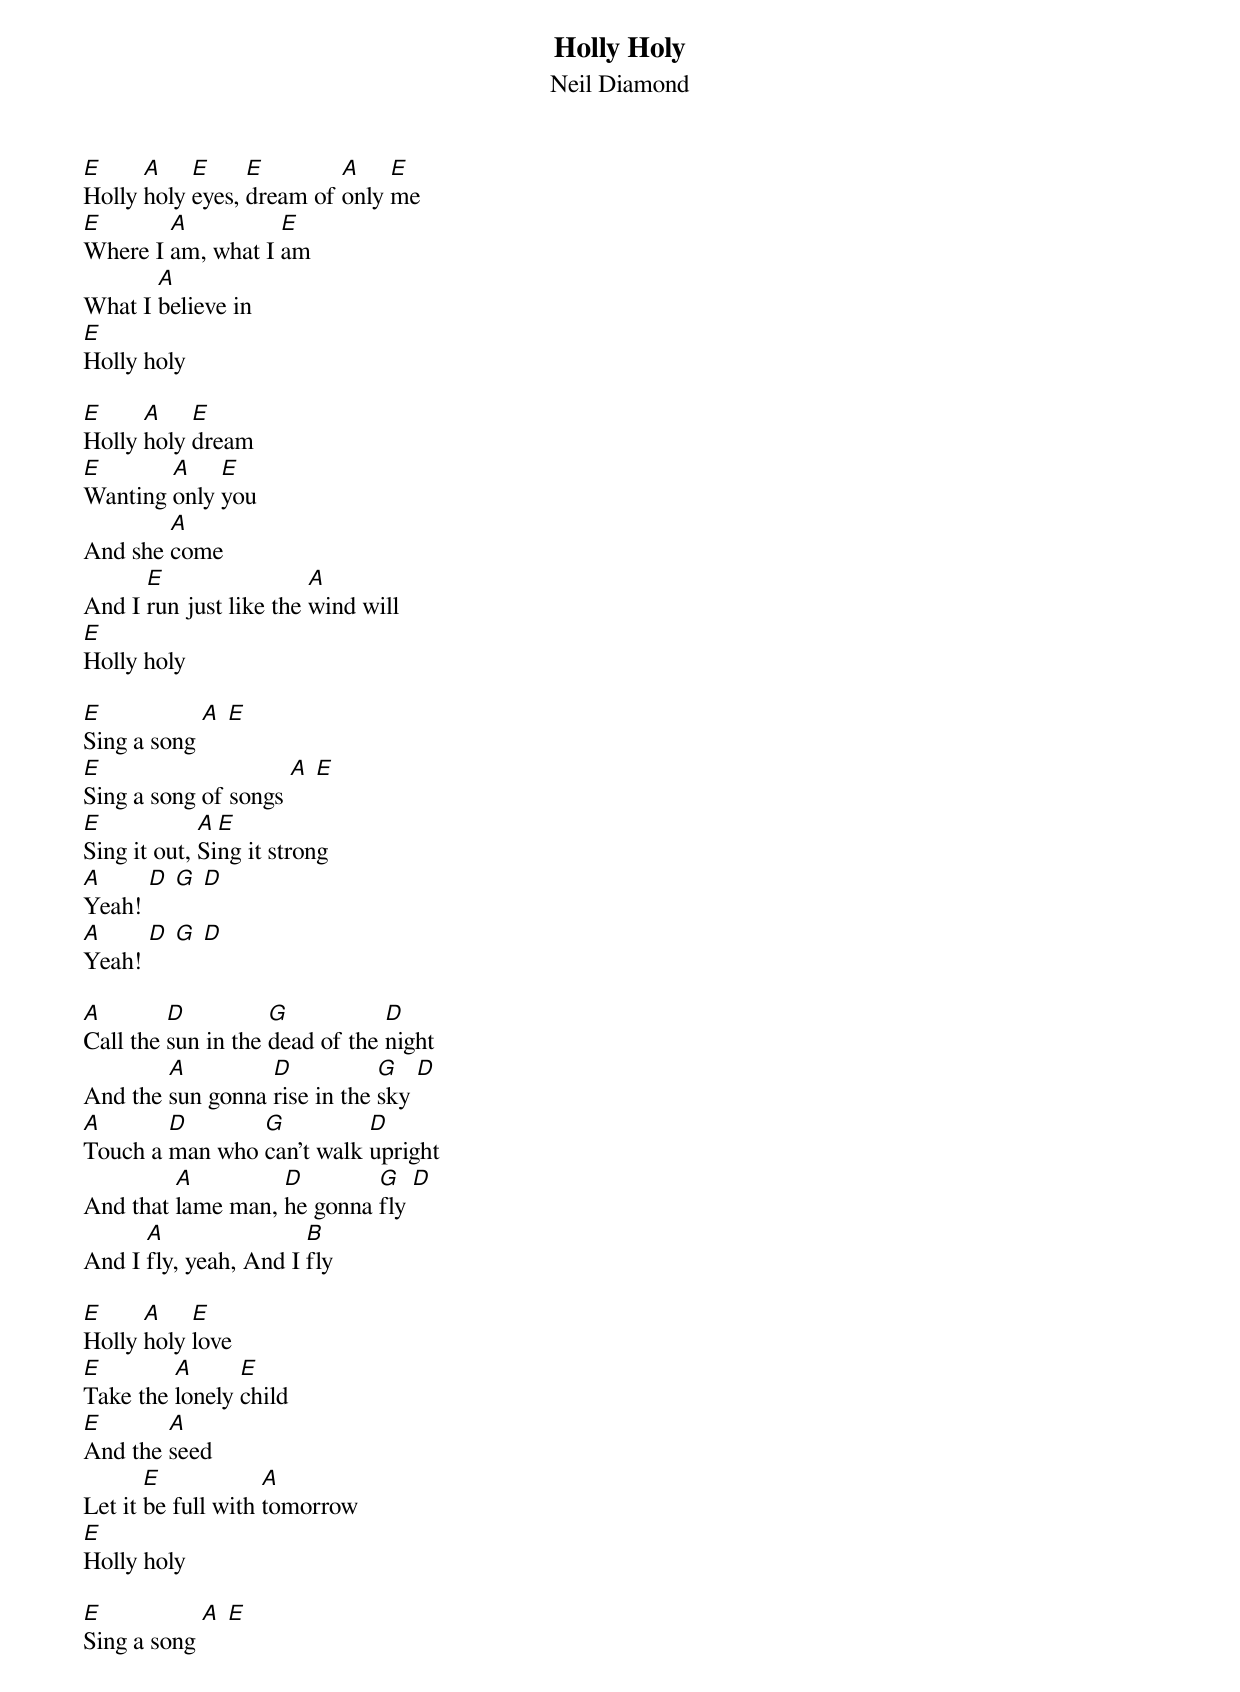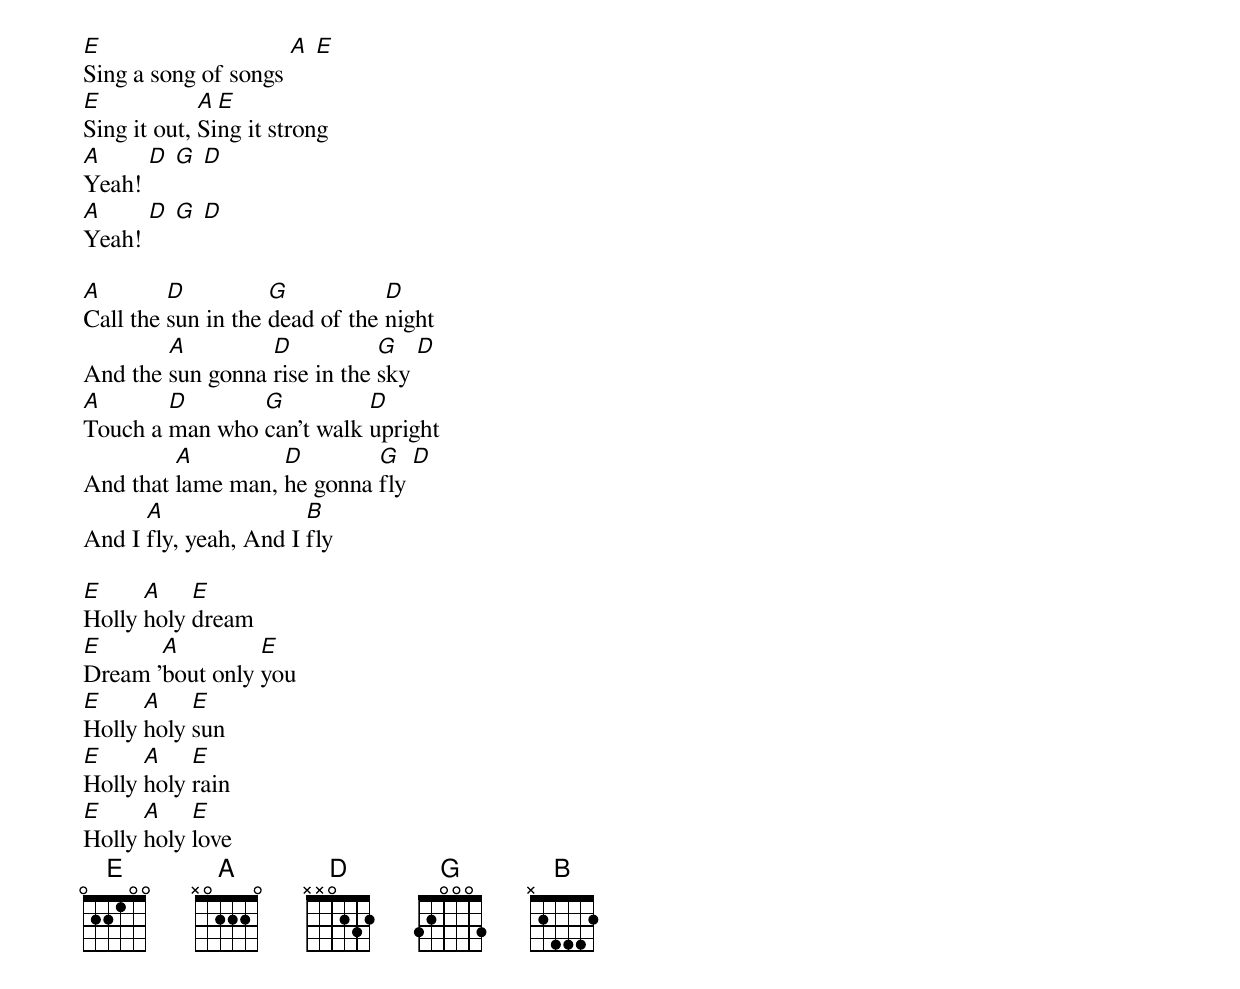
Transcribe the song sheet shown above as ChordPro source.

{title: Holly Holy}
{subtitle: Neil Diamond}

[E]Holly [A]holy [E]eyes, [E]dream of [A]only [E]me
[E]Where I [A]am, what I [E]am
What I [A]believe in
[E]Holly holy

[E]Holly [A]holy [E]dream
[E]Wanting [A]only [E]you
And she [A]come
And I [E]run just like the [A]wind will
[E]Holly holy

[E]Sing a song [A] [E]
[E]Sing a song of songs [A] [E]
[E]Sing it out, [A]Si[E]ng it strong
[A]Yeah! [D] [G] [D]
[A]Yeah! [D] [G] [D]

[A]Call the [D]sun in the [G]dead of the [D]night
And the [A]sun gonna [D]rise in the [G]sky [D]
[A]Touch a [D]man who [G]can't walk [D]upright
And that [A]lame man, [D]he gonna [G]fly [D]
And I [A]fly, yeah, And I [B]fly

[E]Holly [A]holy [E]love
[E]Take the [A]lonely [E]child
[E]And the [A]seed
Let it [E]be full with [A]tomorrow
[E]Holly holy

[E]Sing a song [A] [E]
[E]Sing a song of songs [A] [E]
[E]Sing it out, [A]Si[E]ng it strong
[A]Yeah! [D] [G] [D]
[A]Yeah! [D] [G] [D]

[A]Call the [D]sun in the [G]dead of the [D]night
And the [A]sun gonna [D]rise in the [G]sky [D]
[A]Touch a [D]man who [G]can't walk [D]upright
And that [A]lame man, [D]he gonna [G]fly [D]
And I [A]fly, yeah, And I [B]fly

[E]Holly [A]holy [E]dream
[E]Dream '[A]bout only [E]you
[E]Holly [A]holy [E]sun
[E]Holly [A]holy [E]rain
[E]Holly [A]holy [E]love
